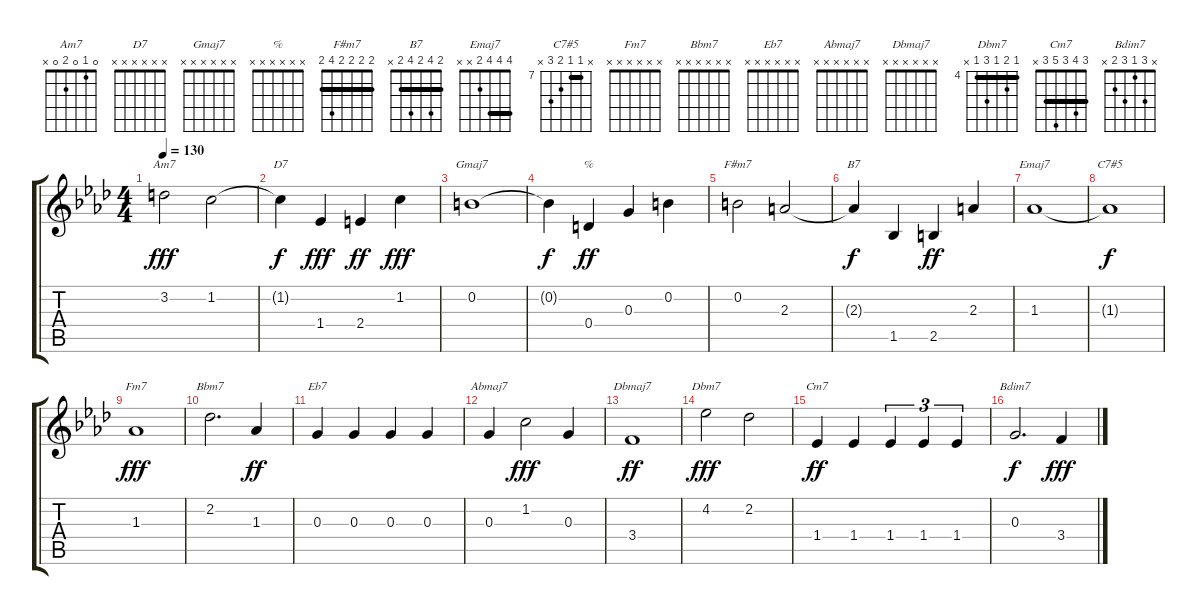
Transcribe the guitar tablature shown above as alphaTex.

\track "" {instrument acousticguitarnylon}
\staff {score tabs}
\tuning (E4 B3 G3 D3 A2 E2) {hide}
\chord ("Am7" 0 1 0 2 0 x)
\chord ("D7" x x x x x x)
\chord ("Gmaj7" x x x x x x)
\chord ("%" x x x x x x)
\chord ("F#m7" 2 2 2 2 4 2) {barre 2}
\chord ("B7" 2 4 2 4 2 x) {barre 2}
\chord ("Emaj7" 4 4 4 2 x x) {barre 4}
\chord ("C7#5" x 7 7 8 9 x) {firstfret 7 barre 7}
\chord ("Fm7" x x x x x x)
\chord ("Bbm7" x x x x x x)
\chord ("Eb7" x x x x x x)
\chord ("Abmaj7" x x x x x x)
\chord ("Dbmaj7" x x x x x x)
\chord ("Dbm7" 4 5 4 6 4 x) {firstfret 4 barre 4}
\chord ("Cm7" 3 4 3 5 3 x) {barre 3}
\chord ("Bdim7" x 3 1 3 2 x)
\ts (4 4)
\tempo 130
\clef g2
\ks fminor
3.2.2{ch "Am7" dy fff} 1.2.2 |
1.2{t}.4{ch "D7" dy f} 1.4.4{dy fff} 2.4.4{dy ff} 1.2.4{dy fff} |
0.2.1{ch "Gmaj7"} |
0.2{t}.4{dy f} 0.4.4{ch "%" dy ff} 0.3.4 0.2.4 |
0.2.2{ch "F#m7"} 2.3.2 |
2.3{t}.4{ch "B7" dy f} 1.5.4 2.5.4{dy ff} 2.3.4 |
1.3.1{ch "Emaj7"} |
1.3{t}.1{ch "C7#5" dy f} |
1.3.1{ch "Fm7" dy fff} |
2.2.2{d ch "Bbm7"} 1.3.4{dy ff} |
0.3.4{ch "Eb7"} 0.3.4 0.3.4 0.3.4 |
0.3.4{ch "Abmaj7"} 1.2.2{dy fff} 0.3.4 |
3.4.1{ch "Dbmaj7" dy ff} |
4.2.2{ch "Dbm7" dy fff} 2.2.2 |
1.4.4{ch "Cm7" dy ff} 1.4.4 1.4.4{tu (3 2)} 1.4.4{tu (3 2)} 1.4.4{tu (3 2)} |
0.3.2{d ch "Bdim7" dy f} 3.4.4{dy fff}
